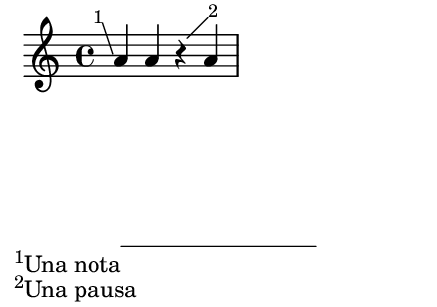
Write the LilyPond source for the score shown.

%% Generated by lilypond-book
%% Options: [exampleindent=10.16\mm,indent=0\mm,line-width=160\mm,papersize="a8landscape",quote]
\include "lilypond-book-preamble.ly"


% ****************************************************************
% Start cut-&-pastable-section
% ****************************************************************

#(ly:set-option 'eps-box-padding 3.000000)



\paper {
  #(set-paper-size "a8landscape")
  indent = 0\mm
  line-width = 160\mm
  % offset the left padding, also add 1mm as lilypond creates cropped
  % images with a little space on the right
  line-width = #(- line-width (* mm  3.000000) (* mm 1))
  line-width = 160\mm - 2.0 * 10.16\mm
  % offset the left padding, also add 1mm as lilypond creates cropped
  % images with a little space on the right
  line-width = #(- line-width (* mm  3.000000) (* mm 1))
}

\layout {
  
}




% ****************************************************************
% ly snippet:
% ****************************************************************
\sourcefileline 1438
\book {
  \header { tagline = ##f }
  \relative c'' {
    \footnote #'(-1 . 3) "Una nota" a4
    a4
    \footnote #'(2 . 2) "Una pausa" r4
    a4
  }
}



% ****************************************************************
% end ly snippet
% ****************************************************************
